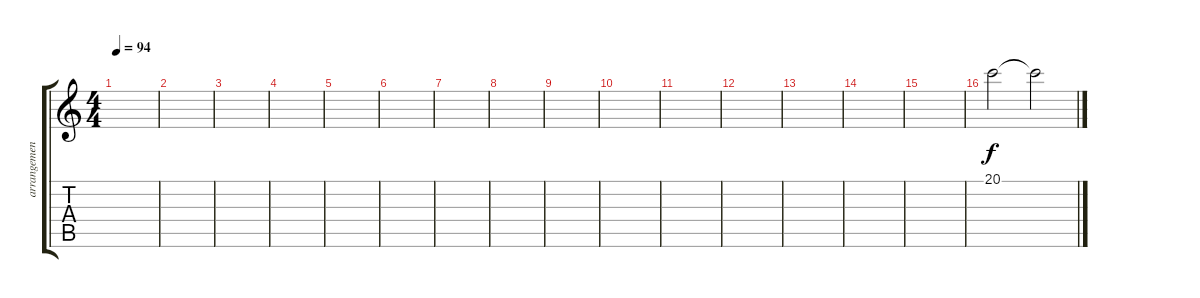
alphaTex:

\track ("arrangements (Cools) 1" "arrangemen") {instrument stringensemble1}
\staff {score tabs}
\tuning (E4 B3 G3 D3 A2 E2) {hide}
\ts (4 4)
\tempo 94
\clef g2
\ks c
|
|
|
|
|
|
|
|
|
|
|
|
|
|
|
20.1.2 20.1{t}.2
